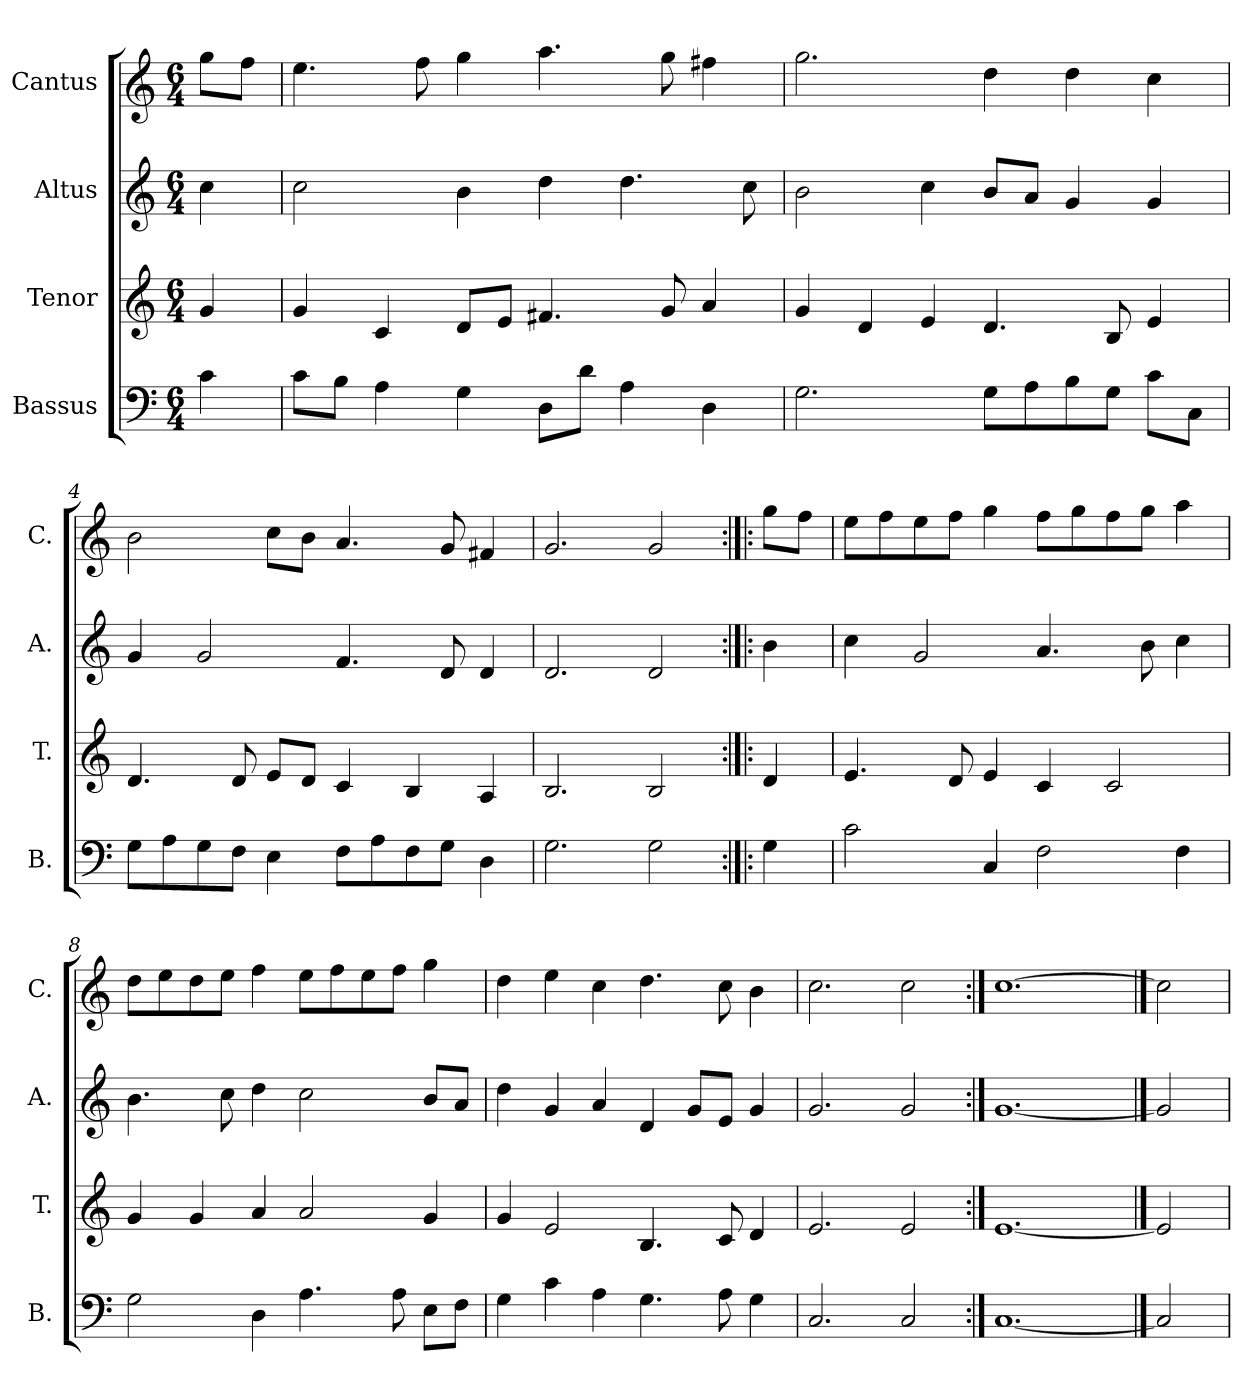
**kern	**kern	**kern	**kern
*part4	*part3	*part2	*part1
*staff4	*staff3	*staff2	*staff1
*I"Bassus	*I"Tenor	*I"Altus	*I"Cantus
*I'B.	*I'T.	*I'A.	*I'C.
*clefF4	*clefG2	*clefG2	*clefG2
*k[]	*k[]	*k[]	*k[]
*C:	*C:	*C:	*C:
*M6/4	*M6/4	*M6/4	*M6/4
=1	=1	=1	=1
4c\	4g/	4cc\	8gg\L
.	.	.	8ff\J
=2	=2	=2	=2
8c\L	4g/	2cc\	4.ee\
8B\J	.	.	.
4A\	4c/	.	.
.	.	.	8ff\
4G\	8d/L	4b\	4gg\
.	8e/J	.	.
8D\L	4.f#X/	4dd\	4.aa\
8d\J	.	.	.
4A\	.	4.dd\	.
.	8g/	.	8gg\
4D\	4a/	.	4ff#X\
.	.	8cc\	.
=3	=3	=3	=3
2.G\	4g/	2b\	2.gg\
.	4d/	.	.
.	4e/	4cc\	.
8G\L	4.d/	8b/L	4dd\
8A\	.	8a/J	.
8B\	.	4g/	4dd\
8G\J	8B/	.	.
8c\L	4e/	4g/	4cc\
8C\J	.	.	.
=4	=4	=4	=4
8G\L	4.d/	4g/	2b\
8A\	.	.	.
8G\	.	2g/	.
8F\J	8d/	.	.
4E\	8e/L	.	8cc\L
.	8d/J	.	8b\J
8F\L	4c/	4.f/	4.a/
8A\	.	.	.
8F\	4B/	.	.
8G\J	.	8d/	8g/
4D\	4A/	4d/	4f#X/
!!LO:LB:g=z
=5	=5	=5	=5
2.G\	2.B/	2.d/	2.g/
2G\	2B/	2d/	2g/
=6:|!|:	=6:|!|:	=6:|!|:	=6:|!|:
4G\	4d/	4b\	8gg\L
.	.	.	8ff\J
=7	=7	=7	=7
2c\	4.e/	4cc\	8ee\L
.	.	.	8ff\
.	.	2g/	8ee\
.	8d/	.	8ff\J
4C/	4e/	.	4gg\
2F\	4c/	4.a/	8ff\L
.	.	.	8gg\
.	2c/	.	8ff\
.	.	8b\	8gg\J
4F\	.	4cc\	4aa\
=8	=8	=8	=8
*	*	*	*^
*	*	*	*	*^
2G\	4g/	4.b\	8dd\L	8ryy	8ryy
.	.	.	8ee\	1ryy	1ryy
.	4g/	.	8dd\	.	.
.	.	8cc\	8ee\J	.	.
4D\	4a/	4dd\	4ff\	.	.
4.A\	2a/	2cc\	8ee\L	.	.
.	.	.	8ff\	.	.
.	.	.	8ee\	.	.
8A\	.	.	8ff\J	4.ryy	4.ryy
8E\L	4g/	8b/L	4gg\	.	.
8F\J	.	8a/J	.	.	.
*	*	*	*v	*v	*v
!!LO:PB:g=z
=9	=9	=9	=9
4G\	4g/	4dd\	4dd\
4c\	2e/	4g/	4ee\
4A\	.	4a/	4cc\
4.G\	4.B/	4d/	4.dd\
.	.	8g/L	.
8A\	8c/	8e/J	8cc\
4G\	4d/	4g/	4b\
=10	=10	=10	=10
2.C/	2.e/	2.g/	2.cc\
2C/	2e/	2g/	2cc\
=11:|!	=11:|!	=11:|!	=11:|!
[1.C/	[1.e/	[1.g/	[1.cc\
==12	==12	==12	==12
2C/]	2e/]	2g/]	2cc\]
=	=	=	=
*-	*-	*-	*-
